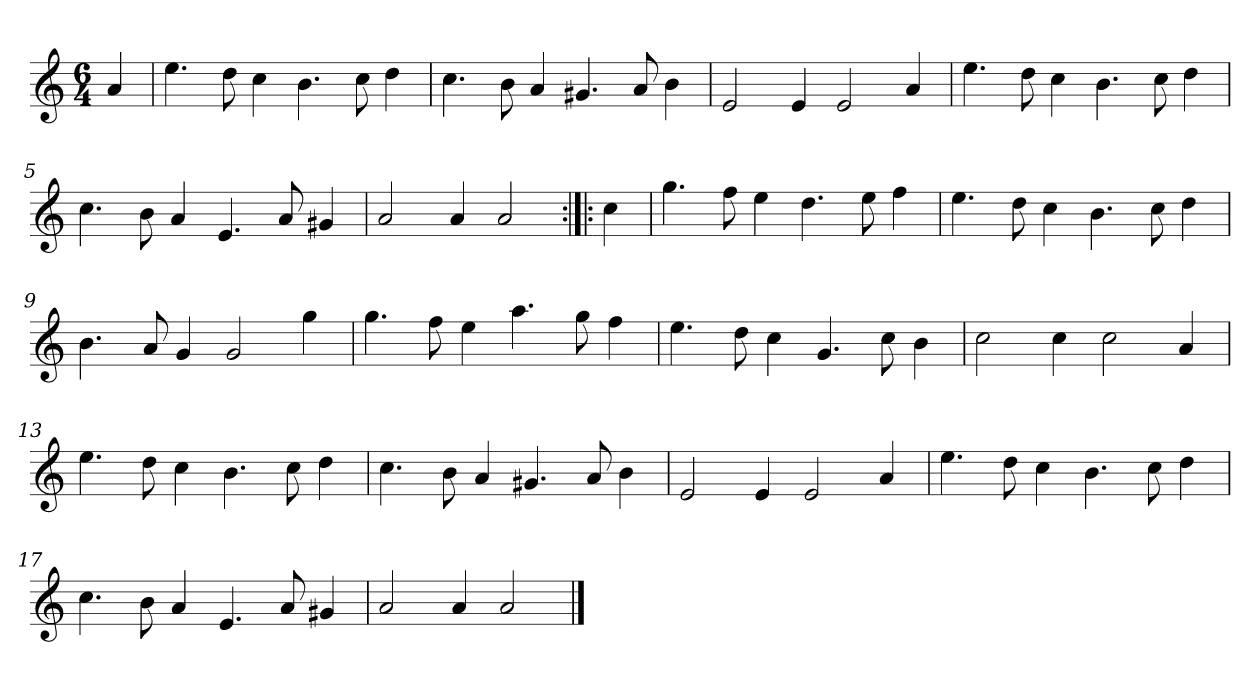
**kern
*part1
*staff1
*clefG2
*k[]
*a:
*M6/4
*MM120
=
4a
=1
4.ee
8dd
4cc
4.b
8cc
4dd
=2
4.cc
8b
4a
4.g#X
8a
4b
=3
2e
4e
2e
4a
=4
4.ee
8dd
4cc
4.b
8cc
4dd
=5
4.cc
8b
4a
4.e
8a
4g#X
=6
2a
4a
2a
=:|!|:
4cc
=7
4.gg
8ff
4ee
4.dd
8ee
4ff
=8
4.ee
8dd
4cc
4.b
8cc
4dd
=9
4.b
8a
4g
2g
4gg
=10
4.gg
8ff
4ee
4.aa
8gg
4ff
=11
4.ee
8dd
4cc
4.g
8cc
4b
=12
2cc
4cc
2cc
4a
=13
4.ee
8dd
4cc
4.b
8cc
4dd
=14
4.cc
8b
4a
4.g#X
8a
4b
=15
2e
4e
2e
4a
=16
4.ee
8dd
4cc
4.b
8cc
4dd
=17
4.cc
8b
4a
4.e
8a
4g#X
=18
2a
4a
2a
==
*-
